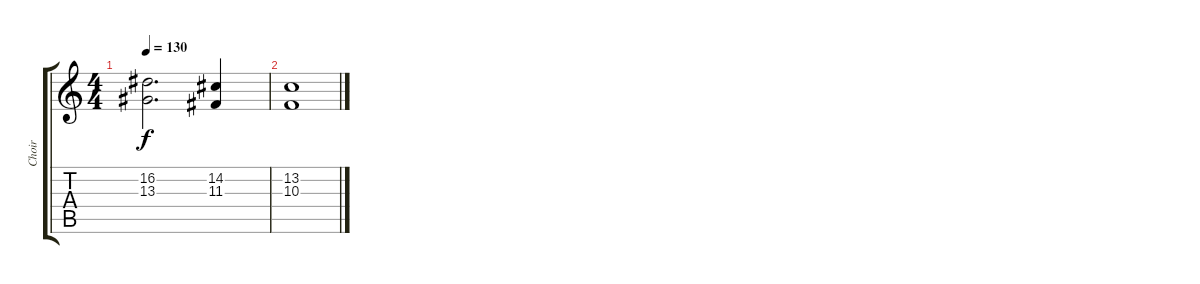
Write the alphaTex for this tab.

\track ("Choir" "Choir") {instrument choiraahs}
\staff {score tabs}
\tuning (E4 B3 G3 D3 A2 E2) {hide}
\ts (4 4)
\tempo 130
\clef g2
\ks c
(16.2 13.3).2{d dy f} (14.2 11.3).4 |
(13.2 10.3).1
